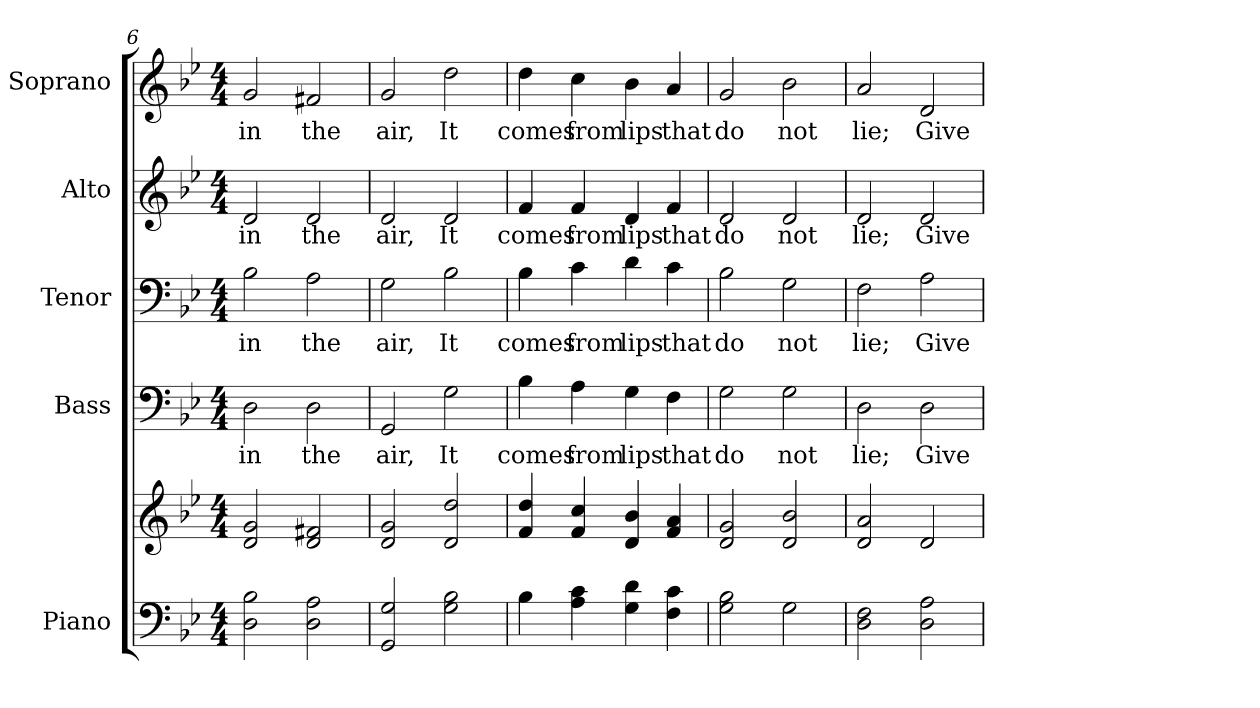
**kern	**kern	**kern	**text	**kern	**text	**kern	**text	**kern	**text
*part5	*part5	*part4	*part4	*part3	*part3	*part2	*part2	*part1	*part1
*staff6	*staff5	*staff4	*staff4	*staff3	*staff3	*staff2	*staff2	*staff1	*staff1
*I"Piano	*	*I"Bass	*	*I"Tenor	*	*I"Alto	*	*I"Soprano	*
*I'Pno.	*	*I'B.	*	*I'T.	*	*I'A.	*	*I'S.	*
*clefF4	*clefG2	*clefF4	*	*clefF4	*	*clefG2	*	*clefG2	*
*k[b-e-]	*k[b-e-]	*k[b-e-]	*	*k[b-e-]	*	*k[b-e-]	*	*k[b-e-]	*
*g:	*g:	*g:	*	*g:	*	*g:	*	*g:	*
*M4/4	*M4/4	*M4/4	*	*M4/4	*	*M4/4	*	*M4/4	*
=6	=6	=6	=6	=6	=6	=6	=6	=6	=6
!	!	!	!LO:LY:b:color=#000000	!	!	!	!	!	!
!	!	!	!	!	!LO:LY:b:color=#000000	!	!	!	!
!	!	!	!	!	!	!	!LO:LY:b:color=#000000	!	!
!	!	!	!	!	!	!	!	!	!LO:LY:b:color=#000000
2Di\ 2B-i	2di/ 2gi	2Di\	in	2B-i\	in	2di/	in	2gi/	in
!	!	!	!LO:LY:b:color=#000000	!	!	!	!	!	!
!	!	!	!	!	!LO:LY:b:color=#000000	!	!	!	!
!	!	!	!	!	!	!	!LO:LY:b:color=#000000	!	!
!	!	!	!	!	!	!	!	!	!LO:LY:b:color=#000000
2Di\ 2Ai	2di/ 2f#Xi	2Di\	the	2Ai\	the	2di/	the	2f#Xi/	the
!!LO:PB:g=z
=7	=7	=7	=7	=7	=7	=7	=7	=7	=7
!	!	!	!LO:LY:b:color=#000000	!	!	!	!	!	!
!	!	!	!	!	!LO:LY:b:color=#000000	!	!	!	!
!	!	!	!	!	!	!	!LO:LY:b:color=#000000	!	!
!	!	!	!	!	!	!	!	!	!LO:LY:b:color=#000000
2GGi/ 2Gi	2di/ 2gi	2GGi/	air,	2Gi\	air,	2di/	air,	2gi/	air,
!	!	!	!LO:LY:b:color=#000000	!	!	!	!	!	!
!	!	!	!	!	!LO:LY:b:color=#000000	!	!	!	!
!	!	!	!	!	!	!	!LO:LY:b:color=#000000	!	!
!	!	!	!	!	!	!	!	!	!LO:LY:b:color=#000000
2Gi\ 2B-i	2di/ 2ddi	2Gi\	It	2B-i\	It	2di/	It	2ddi\	It
=8	=8	=8	=8	=8	=8	=8	=8	=8	=8
!	!	!	!LO:LY:b:color=#000000	!	!	!	!	!	!
!	!	!	!	!	!LO:LY:b:color=#000000	!	!	!	!
!	!	!	!	!	!	!	!LO:LY:b:color=#000000	!	!
!	!	!	!	!	!	!	!	!	!LO:LY:b:color=#000000
4B-i\	4fi/ 4ddi	4B-i\	comes	4B-i\	comes	4fi/	comes	4ddi\	comes
!	!	!	!LO:LY:b:color=#000000	!	!	!	!	!	!
!	!	!	!	!	!LO:LY:b:color=#000000	!	!	!	!
!	!	!	!	!	!	!	!LO:LY:b:color=#000000	!	!
!	!	!	!	!	!	!	!	!	!LO:LY:b:color=#000000
4Ai\ 4ci	4fi/ 4cci	4Ai\	from	4ci\	from	4fi/	from	4cci\	from
!	!	!	!LO:LY:b:color=#000000	!	!	!	!	!	!
!	!	!	!	!	!LO:LY:b:color=#000000	!	!	!	!
!	!	!	!	!	!	!	!LO:LY:b:color=#000000	!	!
!	!	!	!	!	!	!	!	!	!LO:LY:b:color=#000000
4Gi\ 4di	4di/ 4b-i	4Gi\	lips	4di\	lips	4di/	lips	4b-i\	lips
!	!	!	!LO:LY:b:color=#000000	!	!	!	!	!	!
!	!	!	!	!	!LO:LY:b:color=#000000	!	!	!	!
!	!	!	!	!	!	!	!LO:LY:b:color=#000000	!	!
!	!	!	!	!	!	!	!	!	!LO:LY:b:color=#000000
4Fi\ 4ci	4fi/ 4ai	4Fi\	that	4ci\	that	4fi/	that	4ai/	that
=9	=9	=9	=9	=9	=9	=9	=9	=9	=9
!	!	!	!LO:LY:b:color=#000000	!	!	!	!	!	!
!	!	!	!	!	!LO:LY:b:color=#000000	!	!	!	!
!	!	!	!	!	!	!	!LO:LY:b:color=#000000	!	!
!	!	!	!	!	!	!	!	!	!LO:LY:b:color=#000000
2Gi\ 2B-i	2di/ 2gi	2Gi\	do	2B-i\	do	2di/	do	2gi/	do
!	!	!	!LO:LY:b:color=#000000	!	!	!	!	!	!
!	!	!	!	!	!LO:LY:b:color=#000000	!	!	!	!
!	!	!	!	!	!	!	!LO:LY:b:color=#000000	!	!
!	!	!	!	!	!	!	!	!	!LO:LY:b:color=#000000
2Gi\	2di/ 2b-i	2Gi\	not	2Gi\	not	2di/	not	2b-i\	not
!!LO:PB:g=z
=10	=10	=10	=10	=10	=10	=10	=10	=10	=10
!	!	!	!LO:LY:b:color=#000000	!	!	!	!	!	!
!	!	!	!	!	!LO:LY:b:color=#000000	!	!	!	!
!	!	!	!	!	!	!	!LO:LY:b:color=#000000	!	!
!	!	!	!	!	!	!	!	!	!LO:LY:b:color=#000000
2Di\ 2Fi	2di/ 2ai	2Di\	lie;	2Fi\	lie;	2di/	lie;	2ai/	lie;
!	!	!	!LO:LY:b:color=#000000	!	!	!	!	!	!
!	!	!	!	!	!LO:LY:b:color=#000000	!	!	!	!
!	!	!	!	!	!	!	!LO:LY:b:color=#000000	!	!
!	!	!	!	!	!	!	!	!	!LO:LY:b:color=#000000
2Di\ 2Ai	2di/	2Di\	Give	2Ai\	Give	2di/	Give	2di/	Give
=	=	=	=	=	=	=	=	=	=
*-	*-	*-	*-	*-	*-	*-	*-	*-	*-
